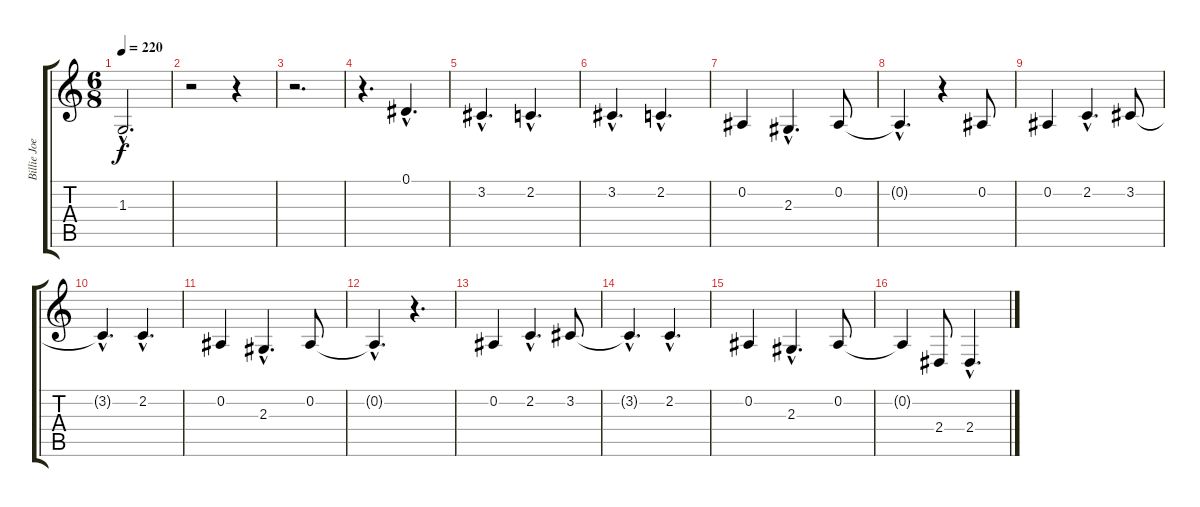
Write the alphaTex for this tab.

\track ("Billie Joe Vocal" "Billie Joe") {instrument altosax}
\staff {score tabs}
\tuning (Eb4 Bb3 Gb3 Db3 Ab2 Eb2) {hide}
\ts (6 8)
\tempo 220
\clef g2
\ks c
1.3{hac t}.2{d dy f} |
r.2 r.4 |
r.2{d} |
r.4{d} 0.1{hac}.4{d} |
3.2{hac}.4{d} 2.2{hac}.4{d} |
3.2{hac}.4{d} 2.2{hac}.4{d} |
0.2.4 2.3{hac}.4{d} 0.2.8 |
0.2{hac t}.4{d} r.4 0.2.8 |
0.2.4 2.2{hac}.4{d} 3.2.8 |
3.2{hac t}.4{d} 2.2{hac}.4{d} |
0.2.4 2.3{hac}.4{d} 0.2.8 |
0.2{hac t}.4{d} r.4{d} |
0.2.4 2.2{hac}.4{d} 3.2.8 |
3.2{hac t}.4{d} 2.2{hac}.4{d} |
0.2.4 2.3{hac}.4{d} 0.2.8 |
0.2{t}.4 2.4.8 2.4{hac}.4{d}
